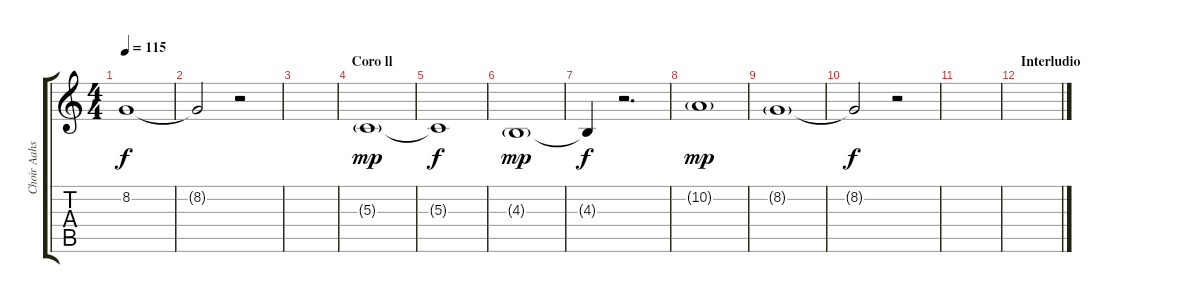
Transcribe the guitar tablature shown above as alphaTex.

\track ("Choir Aahs" "Choir Aahs") {instrument choiraahs}
\staff {score tabs}
\tuning (E4 B3 G3 D3 A2 E2) {hide}
\ts (4 4)
\tempo 115
\clef g2
\ks c
8.2.1{dy f volume 5} |
8.2{t}.2 r.2 |
|
\section ("" "Coro ll")
5.3{g}.1{dy mp volume 8} |
5.3{t}.1{dy f} |
4.3{g}.1{dy mp volume 4} |
4.3{t}.4{dy f} r.2{d} |
10.2{g}.1{dy mp volume 9} |
8.2{g}.1{volume 9} |
8.2{t}.2{dy f} r.2 |
|
\section ("" "Interludio")
